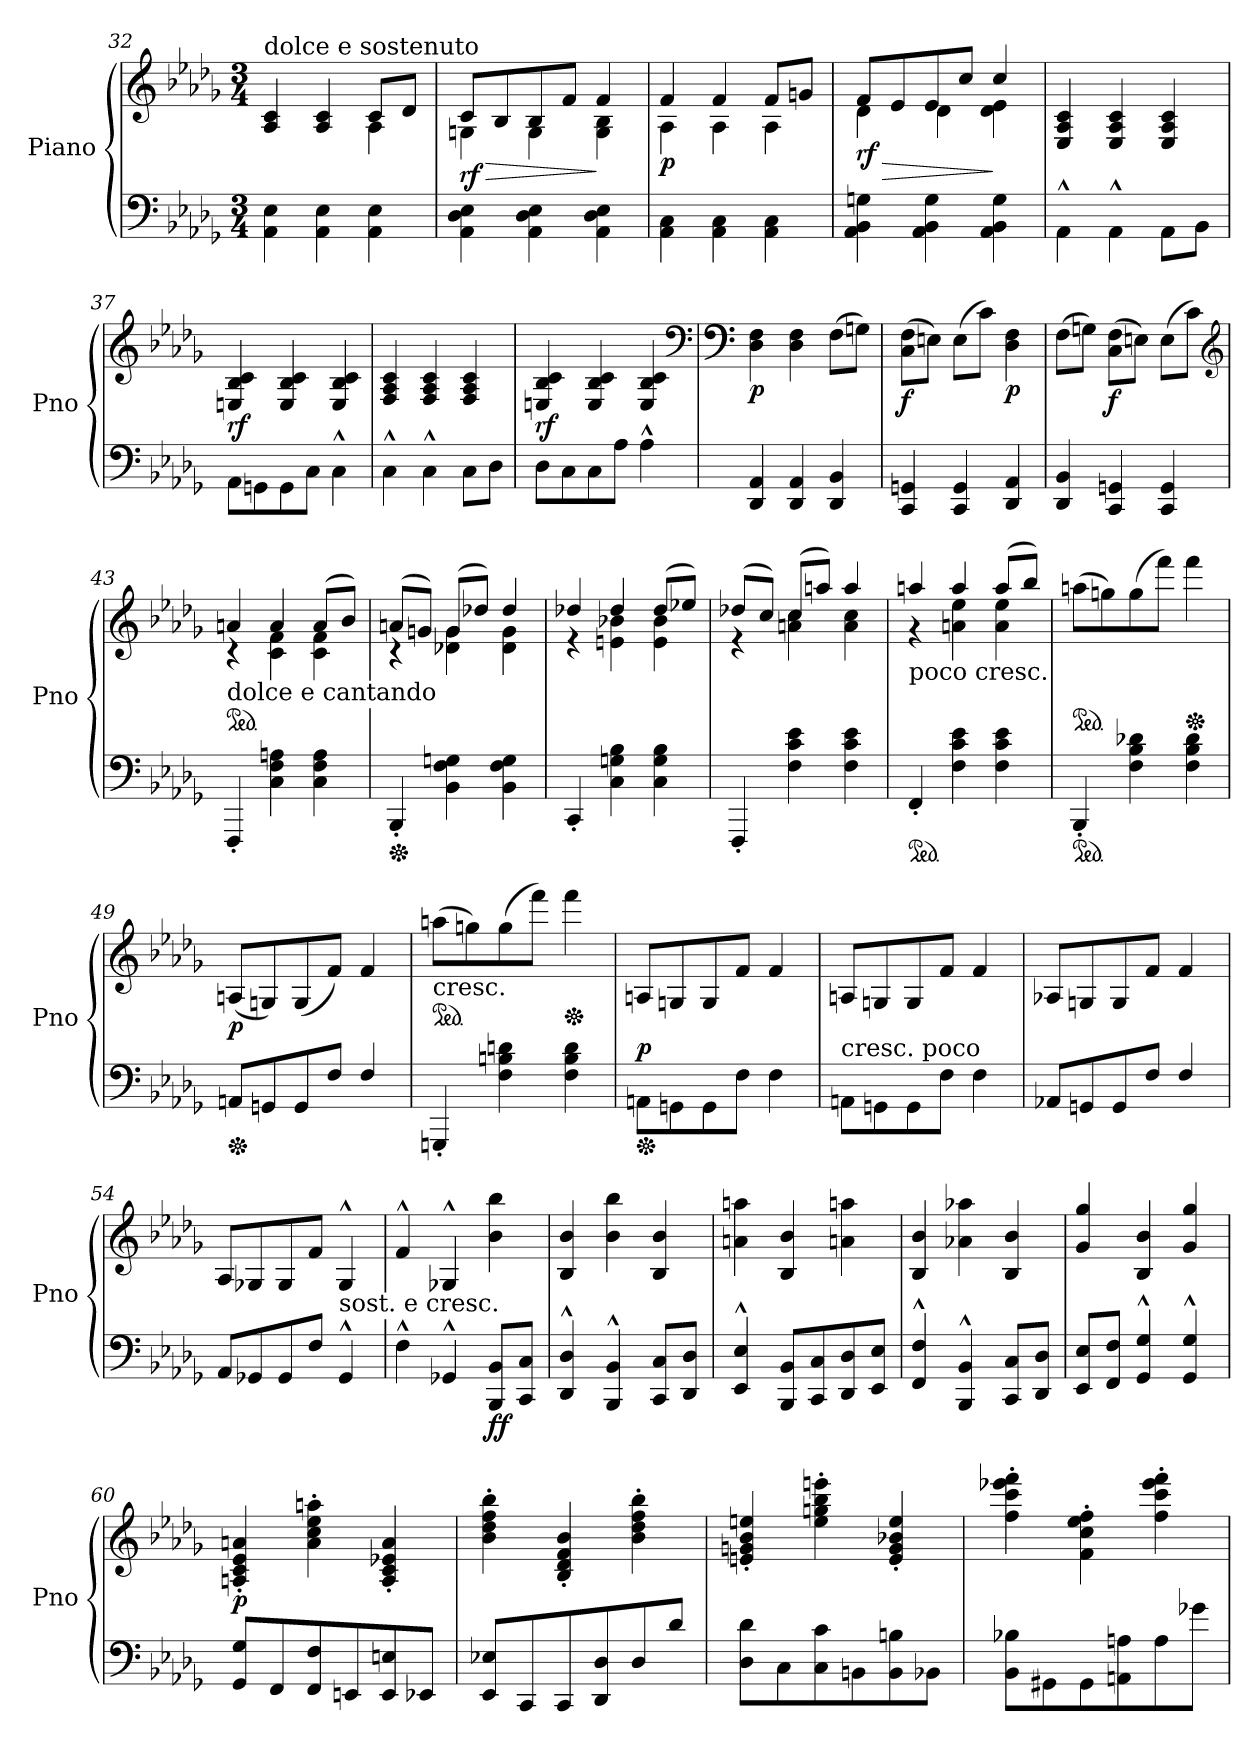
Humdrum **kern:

**kern	**kern	**dynam
*part1	*part1	*part1
*staff2	*staff1	*staff1/2
*I"Piano	*	*
*I'Pno	*	*
*clefF4	*clefG2	*
*k[b-e-a-d-g-]	*k[b-e-a-d-g-]	*
*D-:	*D-:	*
*M3/4	*M3/4	*
=32	=32	=32
*	*^	*
!	!LO:TX:a:t=dolce e sostenuto	!	!
4AA-\ 4E-\	4A-/ 4c/	2ryy	.
4AA-\ 4E-\	4A-/ 4c/	.	.
4AA-\ 4E-\	8c/L	4A-\	.
.	8d-/J	.	.
=33	=33	=33	=33
!	!	!	!LO:HP:b
!	!	!	!LO:DY:n=1:b
4AA-\ 4D-\ 4E-\	8c/L	4Gn\	> rf
.	8B-/	.	.
4AA-\ 4D-\ 4E-\	8B-/	4G\	.
.	8f/J	.	.
4AA-\ 4D-\ 4E-\	4f/	4G\ 4B-\	]
!!LO:LB:g=z	!!
=34	=34	=34	=34
!	!	!	!LO:DY:b
4AA-\ 4C\	4f/	4A-\	p
4AA-\ 4C\	4f/	4A-\	.
4AA-\ 4C\	8f/L	4A-\	.
.	8gn/J	.	.
=35	=35	=35	=35
!	!	!	!LO:HP:b
!	!	!	!LO:DY:n=1:b
4AA-\ 4BB-\ 4Gn\	8f/L	4d-\	> rf
.	8e-/	.	.
4AA-\ 4BB-\ 4G\	8e-/	4d-\	.
.	8cc/J	.	.
4AA-\ 4BB-\ 4G\	4cc/	4d-\ 4e-\	]
=36	=36	=36	=36
!	!LO:TX:b:t=sempre	!	!
*	*v	*v	*
4AA-^^\	4E-/ 4A-/ 4c/	.
4AA-^^\	4E-/ 4A-/ 4c/	.
8AA-\L	4E-/ 4A-/ 4c/	.
8BB-\J	.	.
=37	=37	=37
!	!	!LO:DY:a=2
8AA-\L	4En/ 4B-/ 4c/	rf
8GGn\	.	.
8GG\	4E/ 4B-/ 4c/	.
8C\J	.	.
4C^^\	4E/ 4B-/ 4c/	.
=38	=38	=38
4C^^\	4F/ 4A-/ 4c/	.
4C^^\	4F/ 4A-/ 4c/	.
8C\L	4F/ 4A-/ 4c/	.
8D-\J	.	.
=39	=39	=39
!	!	!LO:DY:b
8D-\L	4En/ 4B-/ 4c/	rf
8C\	.	.
8C\	4E/ 4B-/ 4c/	.
8A-\J	.	.
4A-^^\	4E/ 4B-/ 4c/	.
*	*clefF4	*
!!LO:LB:g=z
=40	=40	=40
*	*clefF4	*
!	!	!LO:DY:b
4DD-/ 4AA-/	4D-\ 4F\	p
4DD-/ 4AA-/	4D-\ 4F\	.
4DD-/ 4BB-/	(8F\L	.
.	8Gn\J)	.
=41	=41	=41
!	!	!LO:DY:b
4CC/ 4GGn/	(8C\ 8F\L	f
.	8En\J)	.
4CC/ 4GG/	(8E\L	.
.	8c\J)	.
!	!	!LO:DY:b
4DD-/ 4AA-/	4D-\ 4F\	p
=42	=42	=42
4DD-/ 4BB-/	(8F\L	.
.	8Gn\J)	.
!	!	!LO:DY:b
4CC/ 4GGn/	(8C\ 8F\L	f
.	8En\J)	.
4CC/ 4GG/	(8E\L	.
.	8c\J)	.
*	*clefG2	*
=43	=43	=43
*	*ped	*
*	*^	*
!	!LO:TX:b:t=dolce e cantando	!	!
4FFF'/	4an/	4rc	.
4C\ 4F\ 4An\	4a/	4c\ 4f\	.
4C\ 4F\ 4A\	(8a/L	4c\ 4f\	.
.	8b-/J)	.	.
=44	=44	=44	=44
*Xped	*	*	*
4BBB-'/	(8an/L	4rc	.
.	8gn/J)	.	.
4BB-\ 4F\ 4Gn\	(8g/L	4d-X\ 4g\	.
.	8dd-X/J)	.	.
4BB-\ 4F\ 4G\	4dd-/	4d-\ 4g\	.
=45	=45	=45	=45
4CC'/	4dd-X/	4re	.
4C\ 4Gn\ 4B-\	4dd-/	4en\ 4b-X\	.
4C\ 4G\ 4B-\	(8dd-/L	4e\ 4b-\	.
.	8ee-X/J)	.	.
!!LO:LB:g=z	!!
=46	=46	=46	=46
4FFF'/	(8dd-X/L	4re	.
.	8cc/J)	.	.
4F\ 4c\ 4e-\	(8cc/L	4an\ 4cc\	.
.	8aan/J)	.	.
4F\ 4c\ 4e-\	4aa/	4a\ 4cc\	.
=47	=47	=47	=47
*ped	*	*	*
!	!LO:TX:b:t=poco cresc.	!	!
4FF'/	4aan/	4rg	.
4F\ 4c\ 4e-\	4aa/	4an\ 4ee-\	.
4F\ 4c\ 4e-\	(8aa/L	4a\ 4ee-\	.
.	8bb-/J)	.	.
*	*v	*v	*
=48	=48	=48
*ped	*	*
*	*ped	*
4BBB-'/	(8aan\L	.
.	8ggn\)	.
4F\ 4B-\ 4d-X\	(8gg\	.
.	8fff\J)	.
*	*Xped	*
4F\ 4B-\ 4d-\	4fff\	.
=49	=49	=49
*Xped	*	*
!	!	!LO:DY:b
8AAn/L	(8An/L	p
8GGn/	8Gn/)	.
8GG/	(8G/	.
8F/J	8f/J)	.
4F/	4f/	.
=50	=50	=50
*	*ped	*
!	!LO:TX:b:t=cresc.	!
4GGGn'/	(8aan\L	.
.	8ggn\)	.
4F\ 4Bn\ 4dn\	(8gg\	.
.	8fff\J)	.
*	*Xped	*
4F\ 4B\ 4d\	4fff\	.
=51	=51	=51
*Xped	*	*
!	!	!LO:DY:a=2
8AAn\L	8An/L	p
8GGn\	8Gn/	.
8GG\	8G/	.
8F\J	8f/J	.
4F\	4f/	.
!!LO:LB:g=z
=52	=52	=52
!LO:TX:a:t=cresc. poco	!	!
8AAn\L	8An/L	.
8GGn\	8Gn/	.
8GG\	8G/	.
8F\J	8f/J	.
4F\	4f/	.
=53	=53	=53
8AA-X/L	8A-X/L	.
8GGn/	8Gn/	.
8GG/	8G/	.
8F/J	8f/J	.
4F/	4f/	.
=54	=54	=54
8AA-/L	8A-/L	.
8GG-X/	8G-X/	.
8GG-/	8G-/	.
8F/J	8f/J	.
!LO:TX:a:t=sost. e cresc.	!	!
4GG-^^/	4G-^^/	.
=55	=55	=55
4F^^\	4f^^/	.
4GG-X^^/	4G-X^^/	.
!	!	!LO:DY:b=2
!	!	!LO:DY:n=1:b
8BBB-/ 8BB-/L	4b-\ 4bb-\	f f
8CC/ 8C/J	.	.
=56	=56	=56
4DD-/^^ 4D-/^^	4B-/ 4b-/	.
4BBB-/^^ 4BB-/^^	4b-\ 4bb-\	.
8CC/ 8C/L	4B-/ 4b-/	.
8DD-/ 8D-/J	.	.
=57	=57	=57
4EE-/^^ 4E-/^^	4an\ 4aan\	.
8BBB-/ 8BB-/L	4B-/ 4b-/	.
8CC/ 8C/	.	.
8DD-/ 8D-/	4an\ 4aan\	.
8EE-/ 8E-/J	.	.
!!LO:PB:g=z
=58	=58	=58
4FF/^^ 4F/^^	4B-/ 4b-/	.
4BBB-/^^ 4BB-/^^	4a-X\ 4aa-X\	.
8CC/ 8C/L	4B-/ 4b-/	.
8DD-/ 8D-/J	.	.
=59	=59	=59
8EE-/ 8E-/L	4g-/ 4gg-/	.
8FF/ 8F/J	.	.
4GG-/^^ 4G-/^^	4B-/ 4b-/	.
4GG-/^^ 4G-/^^	4g-/ 4gg-/	.
=60	=60	=60
!	!	!LO:DY:b
8GG-/ 8G-/L	4An/' 4c/' 4e-/' 4an/'	p
8FF/	.	.
8FF/ 8F/	4a\' 4cc\' 4ee-\' 4aan\'	.
8EEn/	.	.
8EE/ 8En/	4A/' 4c/' 4e-X/' 4a/'	.
8EE-X/J	.	.
=61	=61	=61
8EE-/ 8E-X/L	4b-\' 4dd-\' 4ff\' 4bb-\'	.
8CC/	.	.
8CC/	4B-/' 4d-/' 4f/' 4b-/'	.
8DD-/ 8D-/	.	.
8D-/	4b-\' 4dd-\' 4ff\' 4bb-\'	.
8d-/J	.	.
=62	=62	=62
8D-\ 8d-\L	4en/' 4gn/' 4b-/' 4een/'	.
8C\	.	.
8C\ 8c\	4ee\' 4ggn\' 4bb-\' 4eeen\'	.
8BBn\	.	.
8BB\ 8Bn\	4e/' 4g/' 4b-X/' 4ee/'	.
8BB-X\J	.	.
=63	=63	=63
8BB-\ 8B-X\L	4ff\' 4ccc\' 4eee-X\' 4fff\'	.
8GG#X\	.	.
8GG#\	4f\' 4cc\' 4ee-\' 4ff\'	.
8AAn\ 8An\	.	.
8A\	4ff\' 4ccc\' 4eee-\' 4fff\'	.
8g-X\J	.	.
=	=	=
*-	*-	*-
